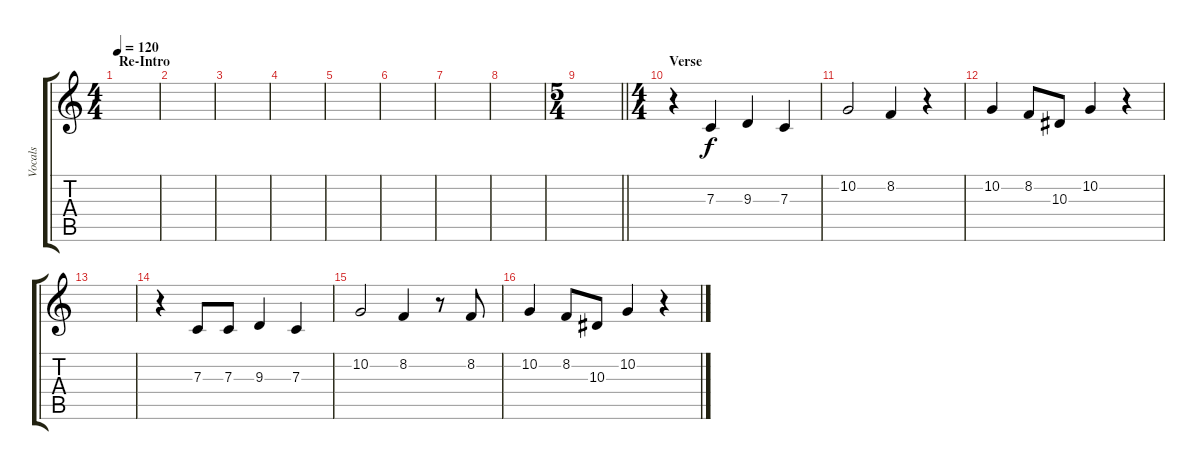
\track ("Vocals" "Vocals") {instrument voiceoohs}
\staff {score tabs}
\tuning (D4 A3 F3 C3 G2 C2) {hide}
\ts (4 4)
\section ("" "Re-Intro")
\tempo 120
\clef g2
\ks c
|
|
|
|
|
|
|
|
\ts (5 4)
\barLineRight lightlight
|
\ts (4 4)
\section ("" "Verse")
r.4 7.3.4 9.3.4 7.3.4 |
10.2.2 8.2.4 r.4 |
10.2.4 8.2.8 10.3.8 10.2.4 r.4 |
|
r.4 7.3.8 7.3.8 9.3.4 7.3.4 |
10.2.2 8.2.4 r.8 8.2.8 |
10.2.4 8.2.8 10.3.8 10.2.4 r.4
